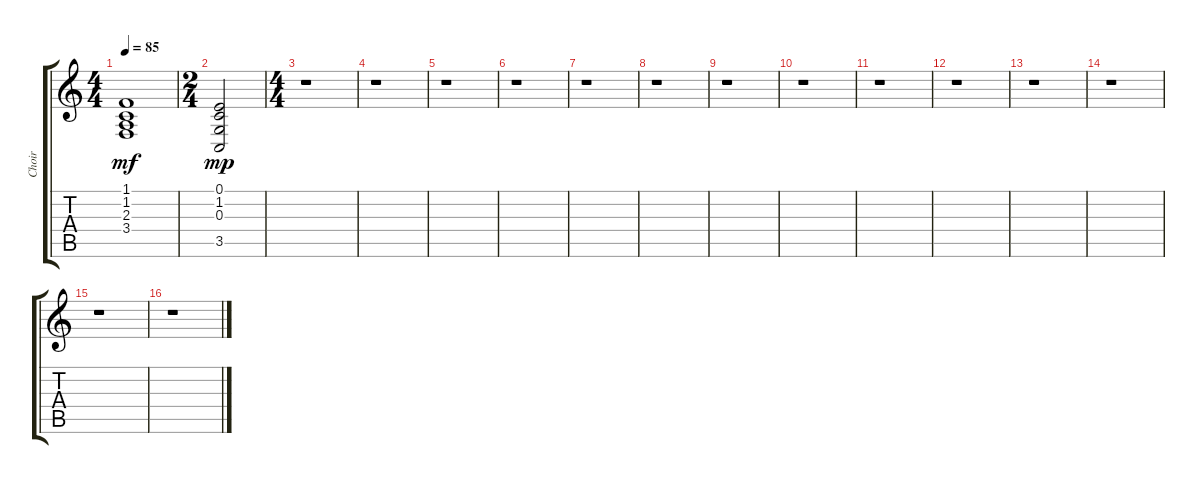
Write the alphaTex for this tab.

\track ("Choir " "Choir ") {instrument choiraahs}
\staff {score tabs}
\tuning (E4 B3 G3 D3 A2 E2) {hide}
\ts (4 4)
\tempo 85
\clef g2
\ks c
(1.1 1.2 2.3 3.4).1{dy mf} |
\ts (2 4)
(0.1 1.2 0.3 3.5).2{dy mp} |
\ts (4 4)
r.1 |
r.1 |
r.1 |
r.1 |
r.1 |
r.1 |
r.1 |
r.1 |
r.1 |
r.1 |
r.1 |
r.1 |
r.1 |
r.1
